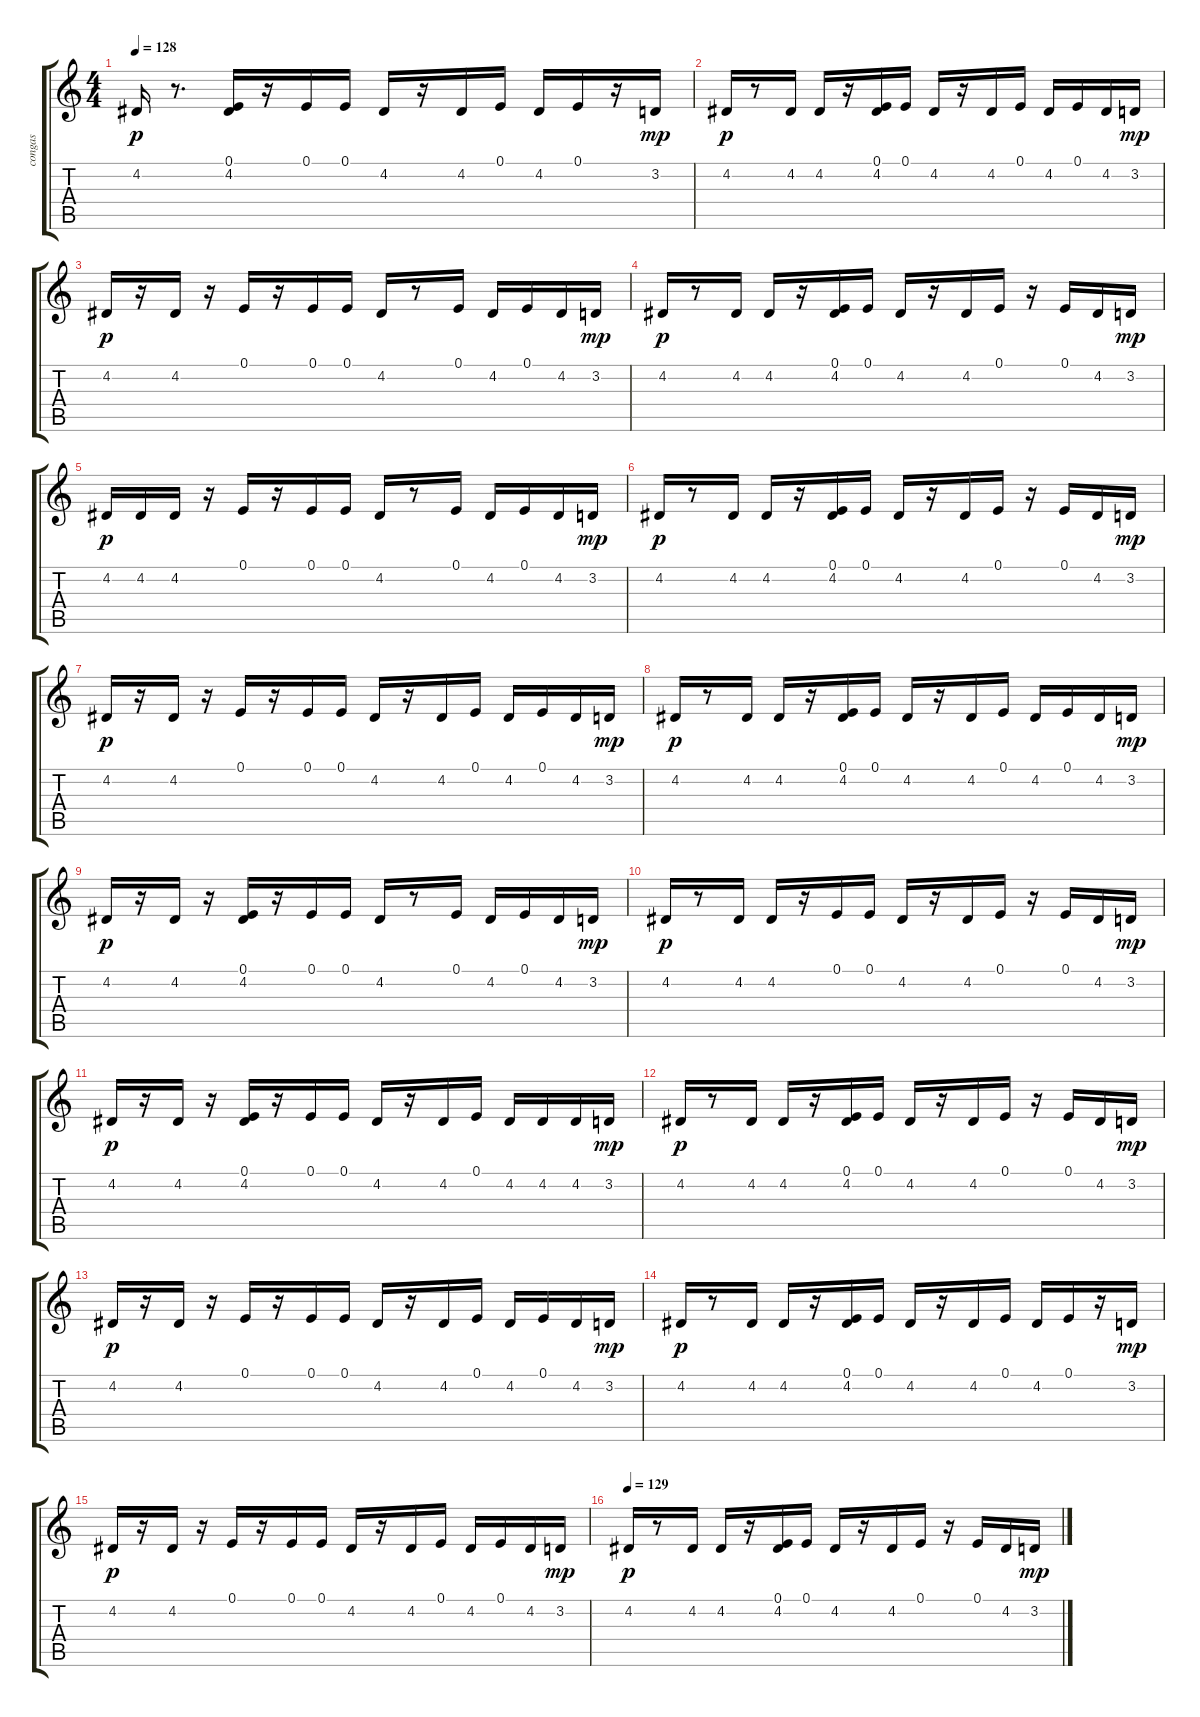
\track ("congas  " "congas  ") {instrument acousticgrandpiano}
\staff {score tabs}
\tuning (E4 B3 G3 D3 A2 E2) {hide}
\ts (4 4)
\tempo 128
\clef g2
\ks c
4.2.16{dy p} r.8{d} (0.1 4.2).16 r.16 0.1.16 0.1.16 4.2.16 r.16 4.2.16 0.1.16 4.2.16 0.1.16 r.16 3.2.16{dy mp} |
4.2.16{dy p} r.8 4.2.16 4.2.16 r.16 (0.1 4.2).16 0.1.16 4.2.16 r.16 4.2.16 0.1.16 4.2.16 0.1.16 4.2.16 3.2.16{dy mp} |
4.2.16{dy p} r.16 4.2.16 r.16 0.1.16 r.16 0.1.16 0.1.16 4.2.16 r.8 0.1.16 4.2.16 0.1.16 4.2.16 3.2.16{dy mp} |
4.2.16{dy p} r.8 4.2.16 4.2.16 r.16 (0.1 4.2).16 0.1.16 4.2.16 r.16 4.2.16 0.1.16 r.16 0.1.16 4.2.16 3.2.16{dy mp} |
4.2.16{dy p} 4.2.16 4.2.16 r.16 0.1.16 r.16 0.1.16 0.1.16 4.2.16 r.8 0.1.16 4.2.16 0.1.16 4.2.16 3.2.16{dy mp} |
4.2.16{dy p} r.8 4.2.16 4.2.16 r.16 (0.1 4.2).16 0.1.16 4.2.16 r.16 4.2.16 0.1.16 r.16 0.1.16 4.2.16 3.2.16{dy mp} |
4.2.16{dy p} r.16 4.2.16 r.16 0.1.16 r.16 0.1.16 0.1.16 4.2.16 r.16 4.2.16 0.1.16 4.2.16 0.1.16 4.2.16 3.2.16{dy mp} |
4.2.16{dy p} r.8 4.2.16 4.2.16 r.16 (0.1 4.2).16 0.1.16 4.2.16 r.16 4.2.16 0.1.16 4.2.16 0.1.16 4.2.16 3.2.16{dy mp} |
4.2.16{dy p} r.16 4.2.16 r.16 (0.1 4.2).16 r.16 0.1.16 0.1.16 4.2.16 r.8 0.1.16 4.2.16 0.1.16 4.2.16 3.2.16{dy mp} |
4.2.16{dy p} r.8 4.2.16 4.2.16 r.16 0.1.16 0.1.16 4.2.16 r.16 4.2.16 0.1.16 r.16 0.1.16 4.2.16 3.2.16{dy mp} |
4.2.16{dy p} r.16 4.2.16 r.16 (0.1 4.2).16 r.16 0.1.16 0.1.16 4.2.16 r.16 4.2.16 0.1.16 4.2.16 4.2.16 4.2.16 3.2.16{dy mp} |
4.2.16{dy p} r.8 4.2.16 4.2.16 r.16 (0.1 4.2).16 0.1.16 4.2.16 r.16 4.2.16 0.1.16 r.16 0.1.16 4.2.16 3.2.16{dy mp} |
4.2.16{dy p} r.16 4.2.16 r.16 0.1.16 r.16 0.1.16 0.1.16 4.2.16 r.16 4.2.16 0.1.16 4.2.16 0.1.16 4.2.16 3.2.16{dy mp} |
4.2.16{dy p} r.8 4.2.16 4.2.16 r.16 (0.1 4.2).16 0.1.16 4.2.16 r.16 4.2.16 0.1.16 4.2.16 0.1.16 r.16 3.2.16{dy mp} |
4.2.16{dy p} r.16 4.2.16 r.16 0.1.16 r.16 0.1.16 0.1.16 4.2.16 r.16 4.2.16 0.1.16 4.2.16 0.1.16 4.2.16 3.2.16{dy mp} |
\tempo 129
4.2.16{dy p} r.8 4.2.16 4.2.16 r.16 (0.1 4.2).16 0.1.16 4.2.16 r.16 4.2.16 0.1.16 r.16 0.1.16 4.2.16 3.2.16{dy mp}
